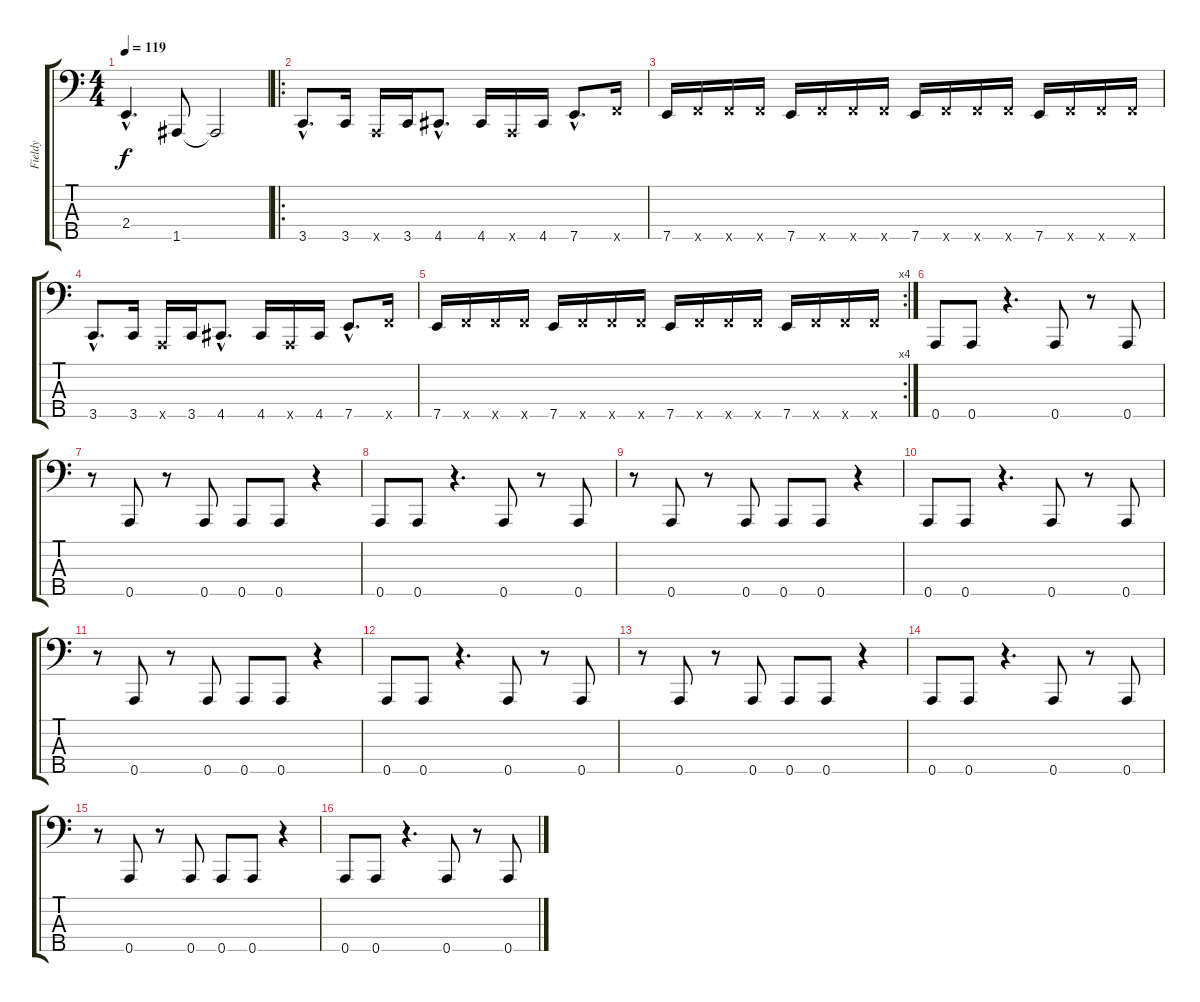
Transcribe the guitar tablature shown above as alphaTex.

\track ("Fieldy" "Fieldy") {instrument slapbass1}
\staff {score tabs}
\tuning (F2 C2 G1 D1 A0) {hide}
\ts (4 4)
\tempo 119
\clef f4
\ks c
2.4{hac}.4{d dy f} 1.5.8 1.5{t}.2 |
\ro
3.5{hac}.8{d} 3.5.16 0.5{x}.16 3.5.16 4.5{hac}.8{d} 4.5.16 0.5{x}.16 4.5.16 7.5{hac}.8{d} 8.5{x}.16 |
7.5.16 8.5{x}.16 8.5{x}.16 8.5{x}.16 7.5.16 8.5{x}.16 8.5{x}.16 8.5{x}.16 7.5.16 8.5{x}.16 8.5{x}.16 8.5{x}.16 7.5.16 8.5{x}.16 8.5{x}.16 8.5{x}.16 |
3.5{hac}.8{d} 3.5.16 0.5{x}.16 3.5.16 4.5{hac}.8{d} 4.5.16 0.5{x}.16 4.5.16 7.5{hac}.8{d} 8.5{x}.16 |
\rc 4
7.5.16 8.5{x}.16 8.5{x}.16 8.5{x}.16 7.5.16 8.5{x}.16 8.5{x}.16 8.5{x}.16 7.5.16 8.5{x}.16 8.5{x}.16 8.5{x}.16 7.5.16 8.5{x}.16 8.5{x}.16 8.5{x}.16 |
0.5.8 0.5.8 r.4{d} 0.5.8 r.8 0.5.8 |
r.8 0.5.8 r.8 0.5.8 0.5.8 0.5.8 r.4 |
0.5.8 0.5.8 r.4{d} 0.5.8 r.8 0.5.8 |
r.8 0.5.8 r.8 0.5.8 0.5.8 0.5.8 r.4 |
0.5.8 0.5.8 r.4{d} 0.5.8 r.8 0.5.8 |
r.8 0.5.8 r.8 0.5.8 0.5.8 0.5.8 r.4 |
0.5.8 0.5.8 r.4{d} 0.5.8 r.8 0.5.8 |
r.8 0.5.8 r.8 0.5.8 0.5.8 0.5.8 r.4 |
0.5.8 0.5.8 r.4{d} 0.5.8 r.8 0.5.8 |
r.8 0.5.8 r.8 0.5.8 0.5.8 0.5.8 r.4 |
0.5.8 0.5.8 r.4{d} 0.5.8 r.8 0.5.8
